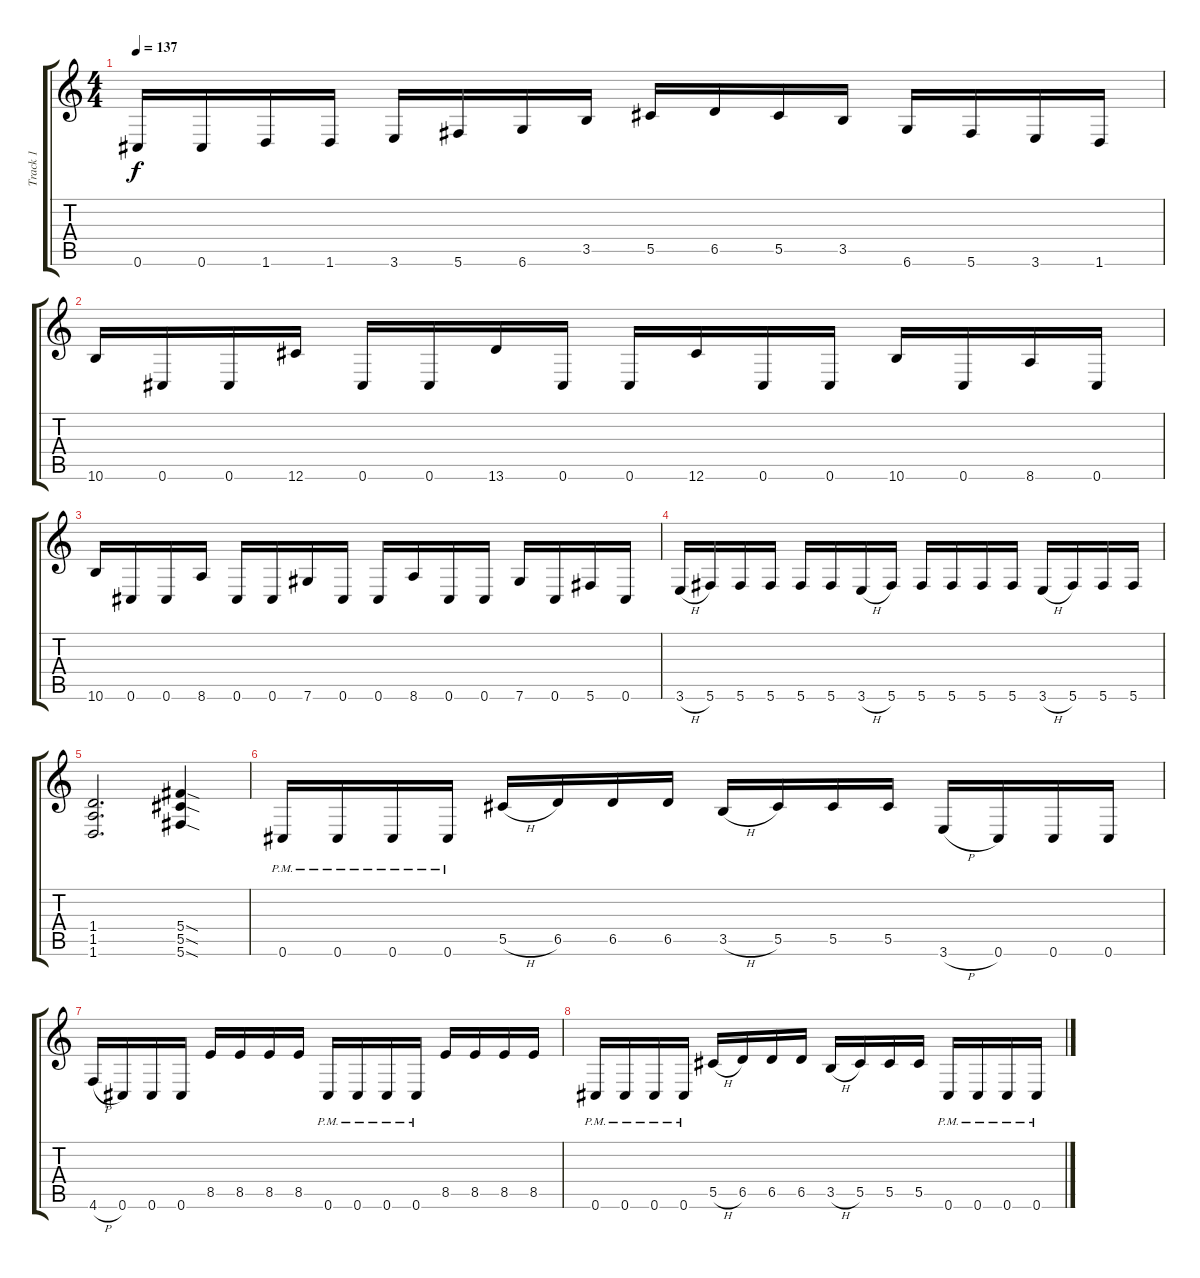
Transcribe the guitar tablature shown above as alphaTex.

\track ("Track 1" "Track 1") {instrument distortionguitar}
\staff {score tabs}
\tuning (Eb4 Bb3 Gb3 Db3 Ab2 Db2) {hide}
\ts (4 4)
\tempo 137
\clef g2
\ks c
0.6.16{dy f} 0.6.16 1.6.16 1.6.16 3.6.16 5.6.16 6.6.16 3.5.16 5.5.16 6.5.16 5.5.16 3.5.16 6.6.16 5.6.16 3.6.16 1.6.16 |
10.6.16 0.6.16 0.6.16 12.6.16 0.6.16 0.6.16 13.6.16 0.6.16 0.6.16 12.6.16 0.6.16 0.6.16 10.6.16 0.6.16 8.6.16 0.6.16 |
10.6.16 0.6.16 0.6.16 8.6.16 0.6.16 0.6.16 7.6.16 0.6.16 0.6.16 8.6.16 0.6.16 0.6.16 7.6.16 0.6.16 5.6.16 0.6.16 |
3.6{h}.16 5.6.16 5.6.16 5.6.16 5.6.16 5.6.16 3.6{h}.16 5.6.16 5.6.16 5.6.16 5.6.16 5.6.16 3.6{h}.16 5.6.16 5.6.16 5.6.16 |
(1.4 1.5 1.6).2{d} (5.4{sod} 5.5{sod} 5.6{sod}).4 |
0.6{pm}.16 0.6{pm}.16 0.6{pm}.16 0.6{pm}.16 5.5{h}.16 6.5.16 6.5.16 6.5.16 3.5{h}.16 5.5.16 5.5.16 5.5.16 3.6{h}.16 0.6.16 0.6.16 0.6.16 |
4.6{h}.16 0.6.16 0.6.16 0.6.16 8.5.16 8.5.16 8.5.16 8.5.16 0.6{pm}.16 0.6{pm}.16 0.6{pm}.16 0.6{pm}.16 8.5.16 8.5.16 8.5.16 8.5.16 |
0.6{pm}.16 0.6{pm}.16 0.6{pm}.16 0.6{pm}.16 5.5{h}.16 6.5.16 6.5.16 6.5.16 3.5{h}.16 5.5.16 5.5.16 5.5.16 0.6{pm}.16 0.6{pm}.16 0.6{pm}.16 0.6{pm}.16
